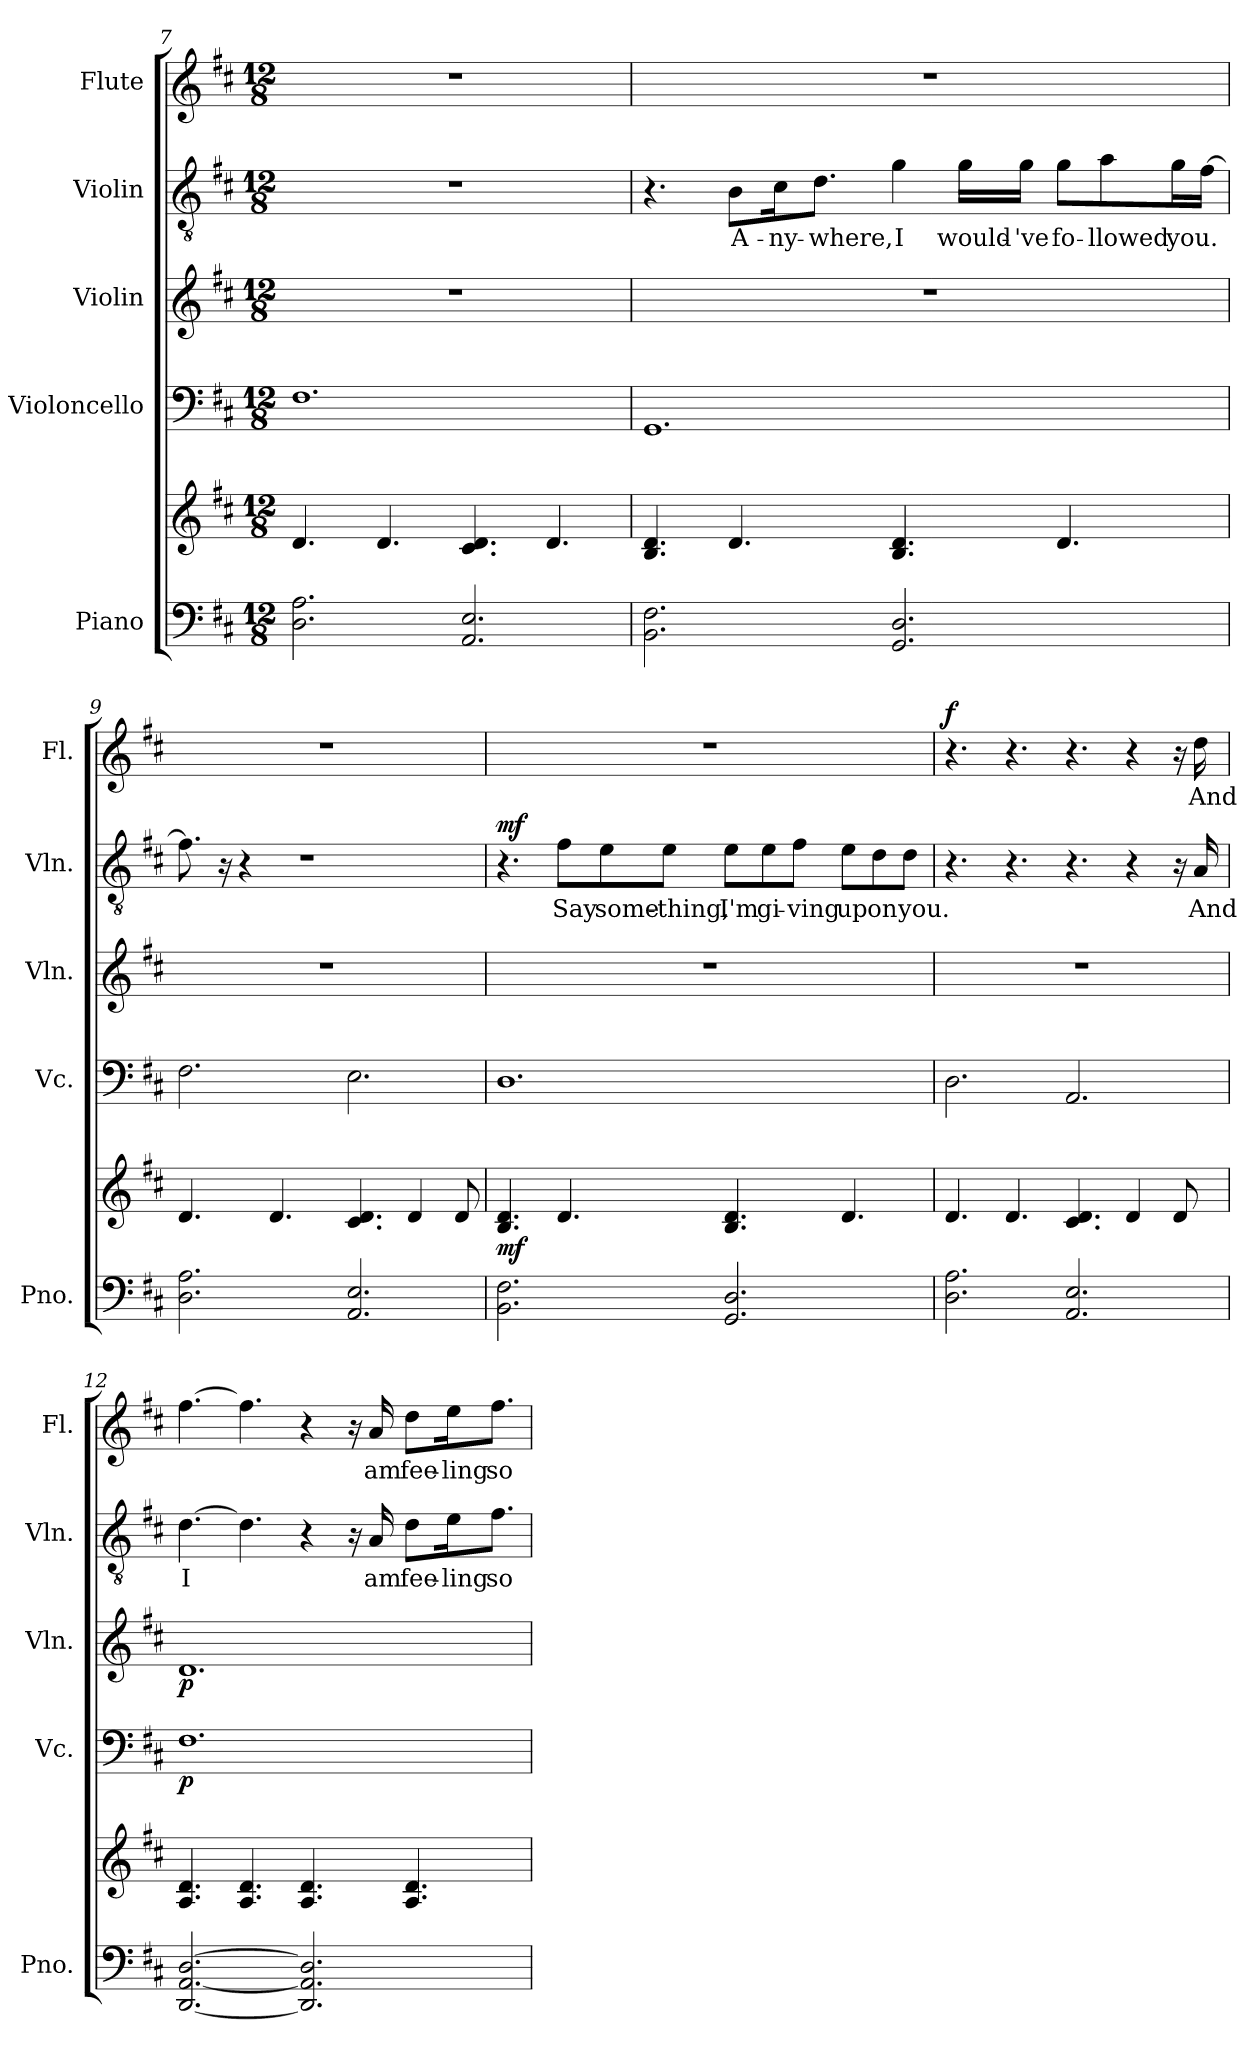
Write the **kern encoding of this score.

**kern	**kern	**dynam	**kern	**dynam	**kern	**dynam	**kern	**text	**dynam	**kern	**text	**dynam
*part5	*part5	*part5	*part4	*part4	*part3	*part3	*part2	*part2	*part2	*part1	*part1	*part1
*staff6	*staff5	*staff5/6	*staff4	*staff4	*staff3	*staff3	*staff2	*staff2	*staff2	*staff1	*staff1	*staff1
*I"Piano	*	*	*I"Violoncello	*	*I"Violin	*	*I"Violin	*	*	*I"Flute	*	*
*I'Pno.	*	*	*I'Vc.	*	*I'Vln.	*	*I'Vln.	*	*	*I'Fl.	*	*
*clefF4	*clefG2	*	*clefF4	*	*clefG2	*	*clefGv2	*	*	*clefG2	*	*
*k[f#c#]	*k[f#c#]	*	*k[f#c#]	*	*k[f#c#]	*	*k[f#c#]	*	*	*k[f#c#]	*	*
*M12/8	*M12/8	*	*M12/8	*	*M12/8	*	*M12/8	*	*	*M12/8	*	*
=7	=7	=7	=7	=7	=7	=7	=7	=7	=7	=7	=7	=7
2.D\ 2.A\	4.d/	.	1.F#	.	1.r	.	1.r	.	.	1.r	.	.
.	4.d/	.	.	.	.	.	.	.	.	.	.	.
2.AA/ 2.E/	4.c#/ 4.d/	.	.	.	.	.	.	.	.	.	.	.
.	4.d/	.	.	.	.	.	.	.	.	.	.	.
!!LO:PB:g=z
=8	=8	=8	=8	=8	=8	=8	=8	=8	=8	=8	=8	=8
2.BB\ 2.F#\	4.B/ 4.d/	.	1.GG	.	1.r	.	4.r	.	.	1.r	.	.
.	4.d/	.	.	.	.	.	8B\L	A-	.	.	.	.
.	.	.	.	.	.	.	16c#\K	-ny-	.	.	.	.
.	.	.	.	.	.	.	8.d\J	-where,	.	.	.	.
2.GG/ 2.D/	4.B/ 4.d/	.	.	.	.	.	4g\	I	.	.	.	.
.	.	.	.	.	.	.	16g\LL	would-	.	.	.	.
.	.	.	.	.	.	.	16g\JJ	-'ve	.	.	.	.
.	4.d/	.	.	.	.	.	8g\L	fo-	.	.	.	.
.	.	.	.	.	.	.	8a\	-llowed	.	.	.	.
.	.	.	.	.	.	.	16g\L	you.	.	.	.	.
.	.	.	.	.	.	.	[16f#\JJ	.	.	.	.	.
=9	=9	=9	=9	=9	=9	=9	=9	=9	=9	=9	=9	=9
2.D\ 2.A\	4.d/	.	2.F#\	.	1.r	.	8.f#\]	.	.	1.r	.	.
.	.	.	.	.	.	.	16r	.	.	.	.	.
.	.	.	.	.	.	.	4r	.	.	.	.	.
.	4.d/	.	.	.	.	.	.	.	.	.	.	.
.	.	.	.	.	.	.	1r	.	.	.	.	.
2.AA/ 2.E/	4.c#/ 4.d/	.	2.E\	.	.	.	.	.	.	.	.	.
.	4d/	.	.	.	.	.	.	.	.	.	.	.
.	8d/	.	.	.	.	.	.	.	.	.	.	.
!!LO:LB:g=z
=10	=10	=10	=10	=10	=10	=10	=10	=10	=10	=10	=10	=10
!	!	!LO:DY:b	!	!	!	!	!	!	!LO:DY:b	!	!	!
2.BB\ 2.F#\	4.B/ 4.d/	mf	1.D	.	1.r	.	4.r	.	mf	1.r	.	.
.	4.d/	.	.	.	.	.	8f#\L	Say	.	.	.	.
.	.	.	.	.	.	.	8e\	some-	.	.	.	.
.	.	.	.	.	.	.	8e\J	-thing,	.	.	.	.
2.GG/ 2.D/	4.B/ 4.d/	.	.	.	.	.	8e\L	I'm	.	.	.	.
.	.	.	.	.	.	.	8e\	gi-	.	.	.	.
.	.	.	.	.	.	.	8f#\J	-ving	.	.	.	.
.	4.d/	.	.	.	.	.	8e\L	up	.	.	.	.
.	.	.	.	.	.	.	8d\	on	.	.	.	.
.	.	.	.	.	.	.	8d\J	you.	.	.	.	.
=11	=11	=11	=11	=11	=11	=11	=11	=11	=11	=11	=11	=11
!	!	!	!	!	!	!	!	!	!	!	!	!LO:DY:b
2.D\ 2.A\	4.d/	.	2.D\	.	1.r	.	4.r	.	.	4.r	.	f
.	4.d/	.	.	.	.	.	4.r	.	.	4.r	.	.
2.AA/ 2.E/	4.c#/ 4.d/	.	2.AA/	.	.	.	4.r	.	.	4.r	.	.
.	4d/	.	.	.	.	.	4r	.	.	4r	.	.
.	8d/	.	.	.	.	.	16r	.	.	16r	.	.
.	.	.	.	.	.	.	16A/	And	.	16dd\	And	.
=12	=12	=12	=12	=12	=12	=12	=12	=12	=12	=12	=12	=12
!	!	!	!	!LO:DY:b	!	!LO:DY:b	!	!	!	!	!	!
[2.DD/ [2.AA/ [2.D/	4.A/ 4.d/	.	1.F#	p	1.d	p	[4.d\	I	.	[4.ff#\	.	.
.	4.A/ 4.d/	.	.	.	.	.	4.d\]	.	.	4.ff#\]	.	.
2.DD/] 2.AA/] 2.D/]	4.A/ 4.d/	.	.	.	.	.	4r	.	.	4r	.	.
.	.	.	.	.	.	.	16r	.	.	16r	.	.
.	.	.	.	.	.	.	16A/	am	.	16a/	am	.
.	4.A/ 4.d/	.	.	.	.	.	8d\L	fee-	.	8dd\L	fee-	.
.	.	.	.	.	.	.	16e\K	-ling	.	16ee\K	-ling	.
.	.	.	.	.	.	.	8.f#\J	so	.	8.ff#\J	so	.
=	=	=	=	=	=	=	=	=	=	=	=	=
*-	*-	*-	*-	*-	*-	*-	*-	*-	*-	*-	*-	*-
